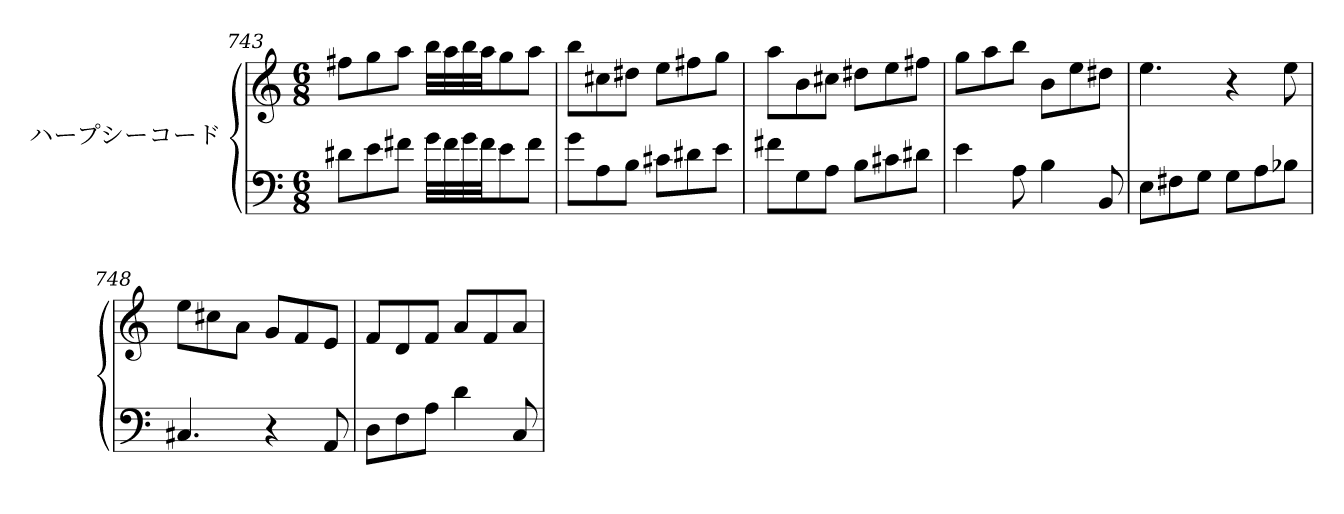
**kern	**kern
*part1	*part1
*staff2	*staff1
*I"ハープシーコード	*
!!LO:LB:g=z
*clefF4	*clefG2
*k[]	*k[]
*M6/8	*M6/8
=743	=743
8d#X\L	8ff#X\L
8e\	8gg\
8f#X\J	8aa\J
32g\LLL	32bb\LLL
32f#\	32aa\
32g\	32bb\
32f#\JJ	32aa\JJ
8e\	8gg\
8f#\J	8aa\J
=744	=744
8g\L	8bb\L
8A\	8cc#X\
8B\J	8dd#X\J
8c#X\L	8ee\L
8d#X\	8ff#X\
8e\J	8gg\J
=745	=745
8f#X\L	8aa\L
8G\	8b\
8A\J	8cc#X\J
8B\L	8dd#X\L
8c#X\	8ee\
8d#X\J	8ff#X\J
=746	=746
4e\	8gg\L
.	8aa\
8A\	8bb\J
4B\	8b\L
.	8ee\
8BB/	8dd#X\J
!!LO:LB:g=z
=747	=747
8E\L	4.ee\
8F#X\	.
8G\J	.
8G\L	4r
8A\	.
8B-X\J	8ee\
=748	=748
4.C#X/	8ee\L
.	8cc#X\
.	8a\J
4r	8g/L
.	8f/
8AA/	8e/J
=749	=749
8D\L	8f/L
8F\	8d/
8A\J	8f/J
4d\	8a/L
.	8f/
8C/	8a/J
=	=
*-	*-
